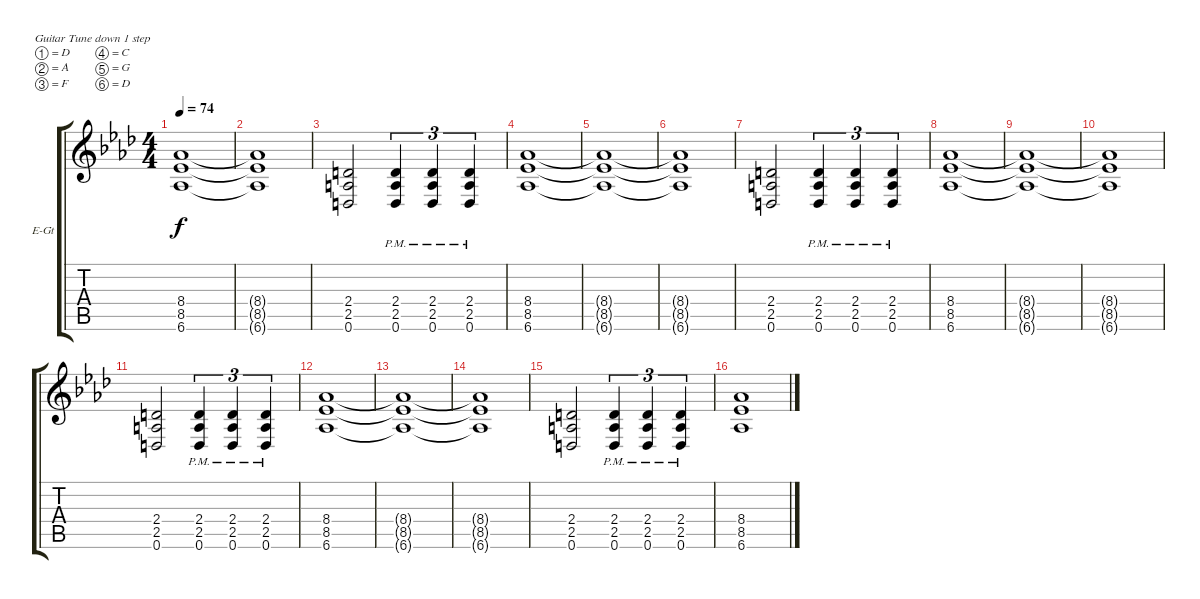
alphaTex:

\defaultSystemsLayout 4
\bracketExtendMode groupsimilarinstruments
\firstSystemTrackNameOrientation horizontal
\otherSystemsTrackNameOrientation horizontal
\track ("Electric Guitar" "E-Gt") {instrument distortionguitar}
\staff {score tabs}
\tuning (D4 A3 F3 C3 G2 D2)
\ts (4 4)
\tempo 74
\clef g2
\ks ab
(8.4{t} 8.5{t} 6.6{t}).1{dy f} |
(8.4{t} 8.5{t} 6.6{t}).1 |
(0.6 2.5 2.4).2 (0.6{pm} 2.4{pm} 2.5{pm}).4{tu (3 2)} (0.6{pm} 2.4{pm} 2.5{pm}).4{tu (3 2)} (0.6{pm} 2.5{pm} 2.4{pm}).4{tu (3 2)} |
(6.6 8.5 8.4).1 |
(8.4{t} 8.5{t} 6.6{t}).1 |
(8.4{t} 8.5{t} 6.6{t}).1 |
(0.6 2.5 2.4).2 (0.6{pm} 2.4{pm} 2.5{pm}).4{tu (3 2)} (0.6{pm} 2.4{pm} 2.5{pm}).4{tu (3 2)} (0.6{pm} 2.5{pm} 2.4{pm}).4{tu (3 2)} |
(6.6 8.5 8.4).1 |
(8.4{t} 8.5{t} 6.6{t}).1 |
(8.4{t} 8.5{t} 6.6{t}).1 |
(0.6 2.5 2.4).2 (0.6{pm} 2.4{pm} 2.5{pm}).4{tu (3 2)} (0.6{pm} 2.4{pm} 2.5{pm}).4{tu (3 2)} (0.6{pm} 2.5{pm} 2.4{pm}).4{tu (3 2)} |
(6.6 8.5 8.4).1 |
(8.4{t} 8.5{t} 6.6{t}).1 |
(8.4{t} 8.5{t} 6.6{t}).1 |
(0.6 2.5 2.4).2 (0.6{pm} 2.4{pm} 2.5{pm}).4{tu (3 2)} (0.6{pm} 2.4{pm} 2.5{pm}).4{tu (3 2)} (0.6{pm} 2.5{pm} 2.4{pm}).4{tu (3 2)} |
(6.6 8.5 8.4).1
